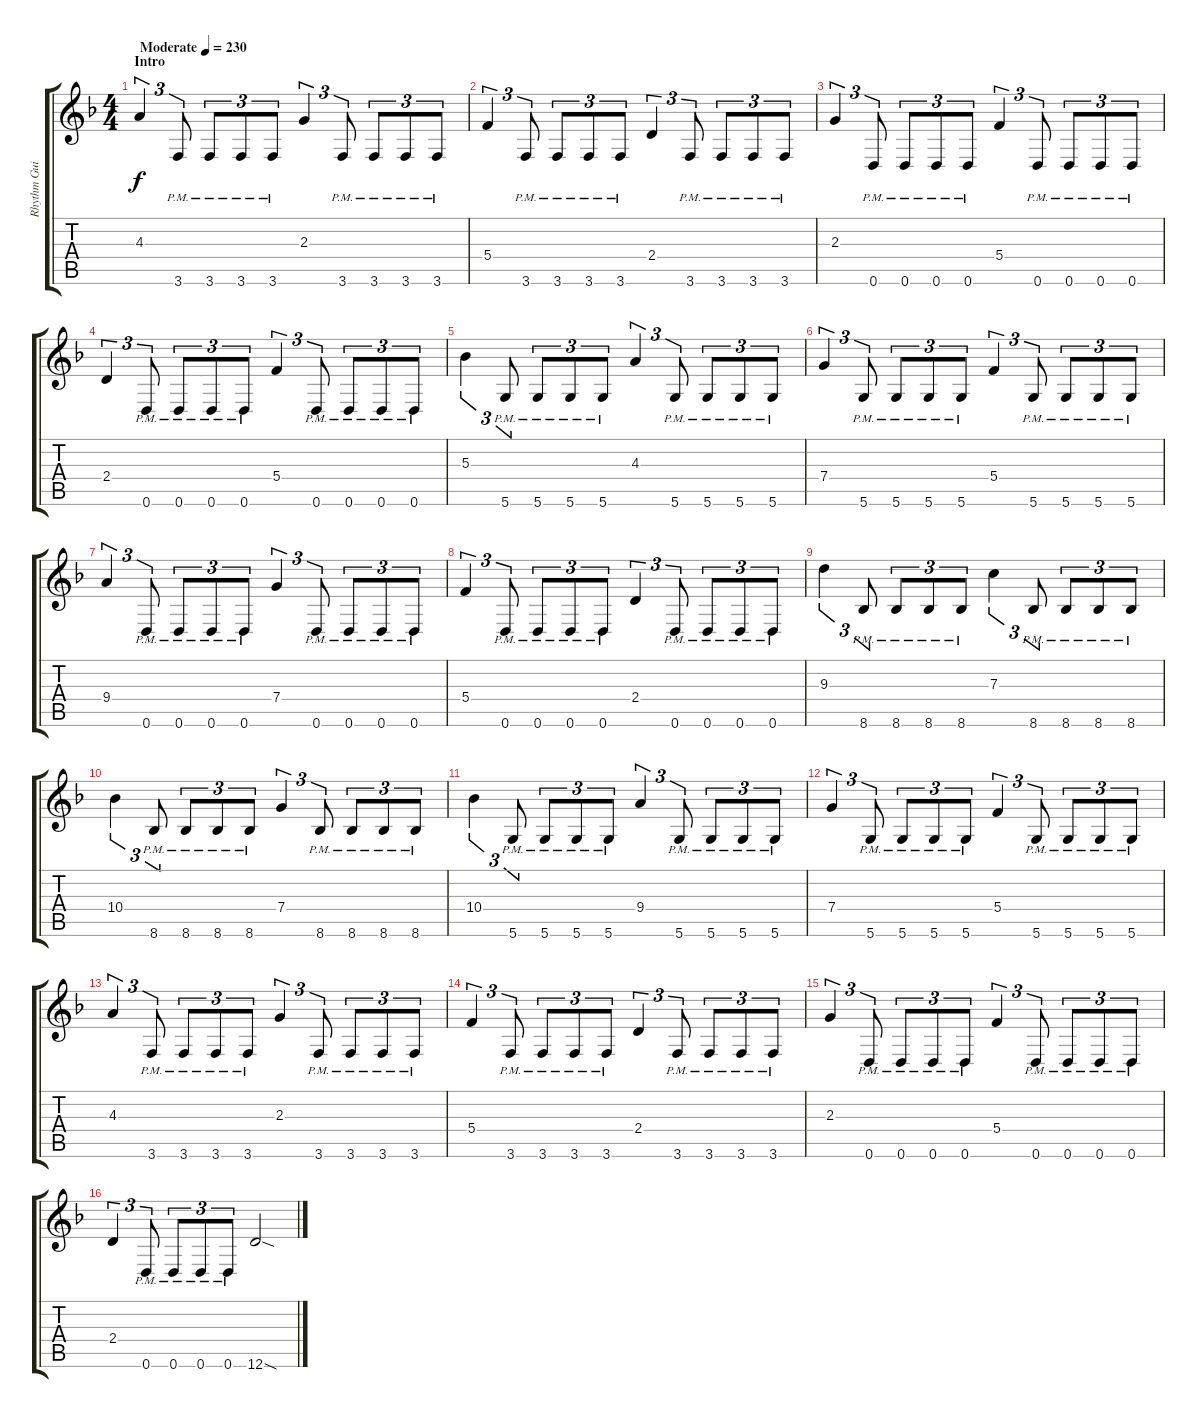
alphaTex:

\track ("Rhythm Guitar" "Rhythm Gui") {instrument overdrivenguitar}
\staff {score tabs}
\tuning (D4 A3 F3 C3 G2 D2) {hide}
\ts (4 4)
\section ("" "Intro")
\tempo (230 "Moderate")
\clef g2
\ks f
4.3.4{tu (3 2) dy f instrument overdrivenguitar} 3.6{pm}.8{tu (3 2)} 3.6{pm}.8{tu (3 2)} 3.6{pm}.8{tu (3 2)} 3.6{pm}.8{tu (3 2)} 2.3.4{tu (3 2)} 3.6{pm}.8{tu (3 2)} 3.6{pm}.8{tu (3 2)} 3.6{pm}.8{tu (3 2)} 3.6{pm}.8{tu (3 2)} |
5.4.4{tu (3 2)} 3.6{pm}.8{tu (3 2)} 3.6{pm}.8{tu (3 2)} 3.6{pm}.8{tu (3 2)} 3.6{pm}.8{tu (3 2)} 2.4.4{tu (3 2)} 3.6{pm}.8{tu (3 2)} 3.6{pm}.8{tu (3 2)} 3.6{pm}.8{tu (3 2)} 3.6{pm}.8{tu (3 2)} |
2.3.4{tu (3 2)} 0.6{pm}.8{tu (3 2)} 0.6{pm}.8{tu (3 2)} 0.6{pm}.8{tu (3 2)} 0.6{pm}.8{tu (3 2)} 5.4.4{tu (3 2)} 0.6{pm}.8{tu (3 2)} 0.6{pm}.8{tu (3 2)} 0.6{pm}.8{tu (3 2)} 0.6{pm}.8{tu (3 2)} |
2.4.4{tu (3 2)} 0.6{pm}.8{tu (3 2)} 0.6{pm}.8{tu (3 2)} 0.6{pm}.8{tu (3 2)} 0.6{pm}.8{tu (3 2)} 5.4.4{tu (3 2)} 0.6{pm}.8{tu (3 2)} 0.6{pm}.8{tu (3 2)} 0.6{pm}.8{tu (3 2)} 0.6{pm}.8{tu (3 2)} |
5.3.4{tu (3 2)} 5.6{pm}.8{tu (3 2)} 5.6{pm}.8{tu (3 2)} 5.6{pm}.8{tu (3 2)} 5.6{pm}.8{tu (3 2)} 4.3.4{tu (3 2)} 5.6{pm}.8{tu (3 2)} 5.6{pm}.8{tu (3 2)} 5.6{pm}.8{tu (3 2)} 5.6{pm}.8{tu (3 2)} |
7.4.4{tu (3 2)} 5.6{pm}.8{tu (3 2)} 5.6{pm}.8{tu (3 2)} 5.6{pm}.8{tu (3 2)} 5.6{pm}.8{tu (3 2)} 5.4.4{tu (3 2)} 5.6{pm}.8{tu (3 2)} 5.6{pm}.8{tu (3 2)} 5.6{pm}.8{tu (3 2)} 5.6{pm}.8{tu (3 2)} |
9.4.4{tu (3 2)} 0.6{pm}.8{tu (3 2)} 0.6{pm}.8{tu (3 2)} 0.6{pm}.8{tu (3 2)} 0.6{pm}.8{tu (3 2)} 7.4.4{tu (3 2)} 0.6{pm}.8{tu (3 2)} 0.6{pm}.8{tu (3 2)} 0.6{pm}.8{tu (3 2)} 0.6{pm}.8{tu (3 2)} |
5.4.4{tu (3 2)} 0.6{pm}.8{tu (3 2)} 0.6{pm}.8{tu (3 2)} 0.6{pm}.8{tu (3 2)} 0.6{pm}.8{tu (3 2)} 2.4.4{tu (3 2)} 0.6{pm}.8{tu (3 2)} 0.6{pm}.8{tu (3 2)} 0.6{pm}.8{tu (3 2)} 0.6{pm}.8{tu (3 2)} |
9.3.4{tu (3 2)} 8.6{pm}.8{tu (3 2)} 8.6{pm}.8{tu (3 2)} 8.6{pm}.8{tu (3 2)} 8.6{pm}.8{tu (3 2)} 7.3.4{tu (3 2)} 8.6{pm}.8{tu (3 2)} 8.6{pm}.8{tu (3 2)} 8.6{pm}.8{tu (3 2)} 8.6{pm}.8{tu (3 2)} |
10.4.4{tu (3 2)} 8.6{pm}.8{tu (3 2)} 8.6{pm}.8{tu (3 2)} 8.6{pm}.8{tu (3 2)} 8.6{pm}.8{tu (3 2)} 7.4.4{tu (3 2)} 8.6{pm}.8{tu (3 2)} 8.6{pm}.8{tu (3 2)} 8.6{pm}.8{tu (3 2)} 8.6{pm}.8{tu (3 2)} |
10.4.4{tu (3 2)} 5.6{pm}.8{tu (3 2)} 5.6{pm}.8{tu (3 2)} 5.6{pm}.8{tu (3 2)} 5.6{pm}.8{tu (3 2)} 9.4.4{tu (3 2)} 5.6{pm}.8{tu (3 2)} 5.6{pm}.8{tu (3 2)} 5.6{pm}.8{tu (3 2)} 5.6{pm}.8{tu (3 2)} |
7.4.4{tu (3 2)} 5.6{pm}.8{tu (3 2)} 5.6{pm}.8{tu (3 2)} 5.6{pm}.8{tu (3 2)} 5.6{pm}.8{tu (3 2)} 5.4.4{tu (3 2)} 5.6{pm}.8{tu (3 2)} 5.6{pm}.8{tu (3 2)} 5.6{pm}.8{tu (3 2)} 5.6{pm}.8{tu (3 2)} |
4.3.4{tu (3 2)} 3.6{pm}.8{tu (3 2)} 3.6{pm}.8{tu (3 2)} 3.6{pm}.8{tu (3 2)} 3.6{pm}.8{tu (3 2)} 2.3.4{tu (3 2)} 3.6{pm}.8{tu (3 2)} 3.6{pm}.8{tu (3 2)} 3.6{pm}.8{tu (3 2)} 3.6{pm}.8{tu (3 2)} |
5.4.4{tu (3 2)} 3.6{pm}.8{tu (3 2)} 3.6{pm}.8{tu (3 2)} 3.6{pm}.8{tu (3 2)} 3.6{pm}.8{tu (3 2)} 2.4.4{tu (3 2)} 3.6{pm}.8{tu (3 2)} 3.6{pm}.8{tu (3 2)} 3.6{pm}.8{tu (3 2)} 3.6{pm}.8{tu (3 2)} |
2.3.4{tu (3 2)} 0.6{pm}.8{tu (3 2)} 0.6{pm}.8{tu (3 2)} 0.6{pm}.8{tu (3 2)} 0.6{pm}.8{tu (3 2)} 5.4.4{tu (3 2)} 0.6{pm}.8{tu (3 2)} 0.6{pm}.8{tu (3 2)} 0.6{pm}.8{tu (3 2)} 0.6{pm}.8{tu (3 2)} |
2.4.4{tu (3 2)} 0.6{pm}.8{tu (3 2)} 0.6{pm}.8{tu (3 2)} 0.6{pm}.8{tu (3 2)} 0.6{pm}.8{tu (3 2)} 12.6{sod}.2
